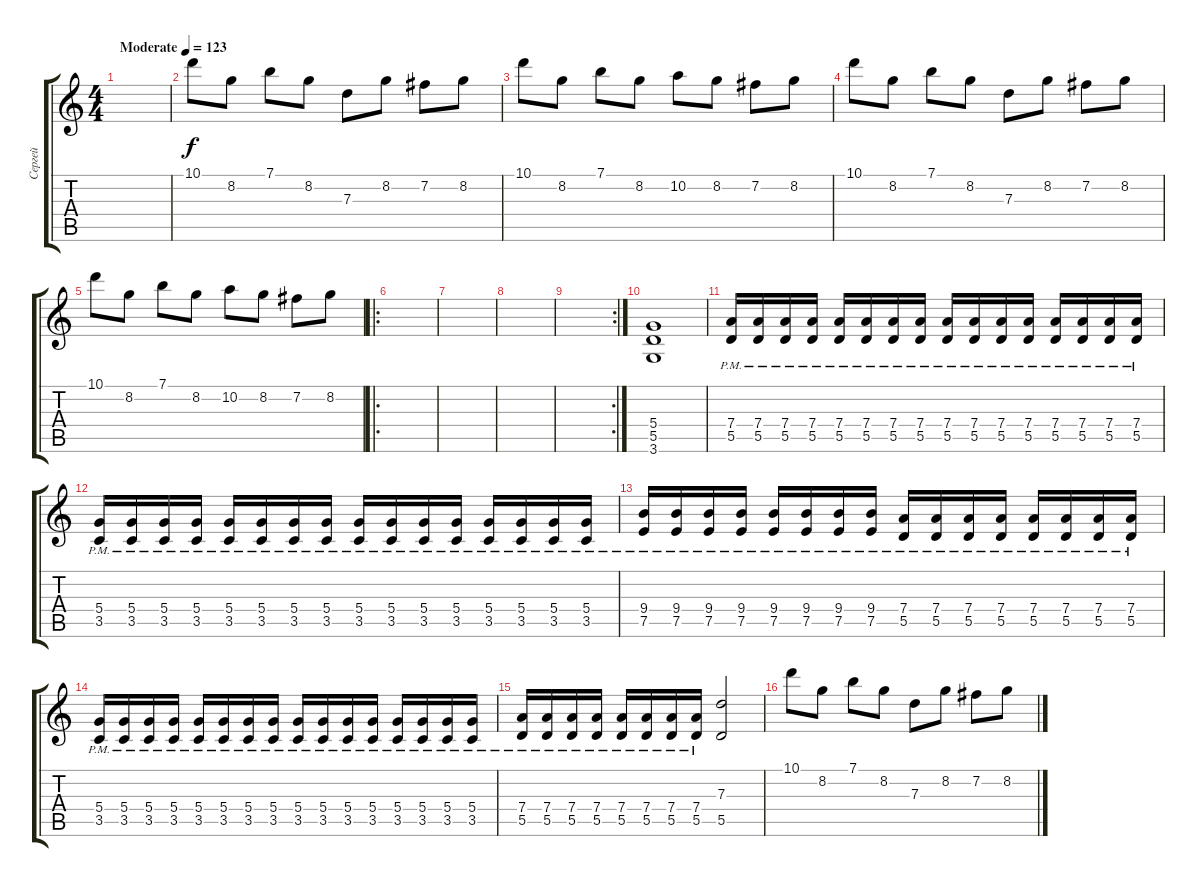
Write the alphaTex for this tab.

\track ("Сергей" "Сергей") {instrument distortionguitar}
\staff {score tabs}
\tuning (E4 B3 G3 D3 A2 E2) {hide}
\ts (4 4)
\tempo (123 "Moderate")
\clef g2
\ks c
|
10.1.8 8.2.8 7.1.8 8.2.8 7.3.8 8.2.8 7.2.8 8.2.8 |
10.1.8 8.2.8 7.1.8 8.2.8 10.2.8 8.2.8 7.2.8 8.2.8 |
10.1.8 8.2.8 7.1.8 8.2.8 7.3.8 8.2.8 7.2.8 8.2.8 |
10.1.8 8.2.8 7.1.8 8.2.8 10.2.8 8.2.8 7.2.8 8.2.8 |
\ro
|
|
|
\rc 2
|
(5.4 5.5 3.6).1 |
(7.4{pm} 5.5).16 (7.4{pm} 5.5).16 (7.4{pm} 5.5).16 (7.4{pm} 5.5).16 (7.4{pm} 5.5).16 (7.4{pm} 5.5).16 (7.4{pm} 5.5).16 (7.4{pm} 5.5).16 (7.4{pm} 5.5).16 (7.4{pm} 5.5).16 (7.4{pm} 5.5).16 (7.4{pm} 5.5).16 (7.4{pm} 5.5).16 (7.4{pm} 5.5).16 (7.4{pm} 5.5).16 (7.4{pm} 5.5).16 |
(5.4{pm} 3.5).16 (5.4{pm} 3.5).16 (5.4{pm} 3.5).16 (5.4{pm} 3.5).16 (5.4{pm} 3.5).16 (5.4{pm} 3.5).16 (5.4{pm} 3.5).16 (5.4{pm} 3.5).16 (5.4{pm} 3.5).16 (5.4{pm} 3.5).16 (5.4{pm} 3.5).16 (5.4{pm} 3.5).16 (5.4{pm} 3.5).16 (5.4{pm} 3.5).16 (5.4{pm} 3.5).16 (5.4{pm} 3.5).16 |
(9.4{pm} 7.5).16 (9.4{pm} 7.5).16 (9.4{pm} 7.5).16 (9.4{pm} 7.5).16 (9.4{pm} 7.5).16 (9.4{pm} 7.5).16 (9.4{pm} 7.5).16 (9.4{pm} 7.5).16 (7.4{pm} 5.5{pm}).16 (7.4{pm} 5.5{pm}).16 (7.4{pm} 5.5{pm}).16 (7.4{pm} 5.5{pm}).16 (7.4{pm} 5.5{pm}).16 (7.4{pm} 5.5{pm}).16 (7.4{pm} 5.5{pm}).16 (7.4{pm} 5.5{pm}).16 |
(5.4{pm} 3.5).16 (5.4{pm} 3.5).16 (5.4{pm} 3.5).16 (5.4{pm} 3.5).16 (5.4{pm} 3.5).16 (5.4{pm} 3.5).16 (5.4{pm} 3.5).16 (5.4{pm} 3.5).16 (5.4{pm} 3.5).16 (5.4{pm} 3.5).16 (5.4{pm} 3.5).16 (5.4{pm} 3.5).16 (5.4{pm} 3.5).16 (5.4{pm} 3.5).16 (5.4{pm} 3.5).16 (5.4{pm} 3.5).16 |
(7.4{pm} 5.5{pm}).16 (7.4{pm} 5.5{pm}).16 (7.4{pm} 5.5{pm}).16 (7.4{pm} 5.5{pm}).16 (7.4{pm} 5.5{pm}).16 (7.4{pm} 5.5{pm}).16 (7.4{pm} 5.5{pm}).16 (7.4{pm} 5.5{pm}).16 (7.3 5.5).2 |
10.1.8 8.2.8 7.1.8 8.2.8 7.3.8 8.2.8 7.2.8 8.2.8
